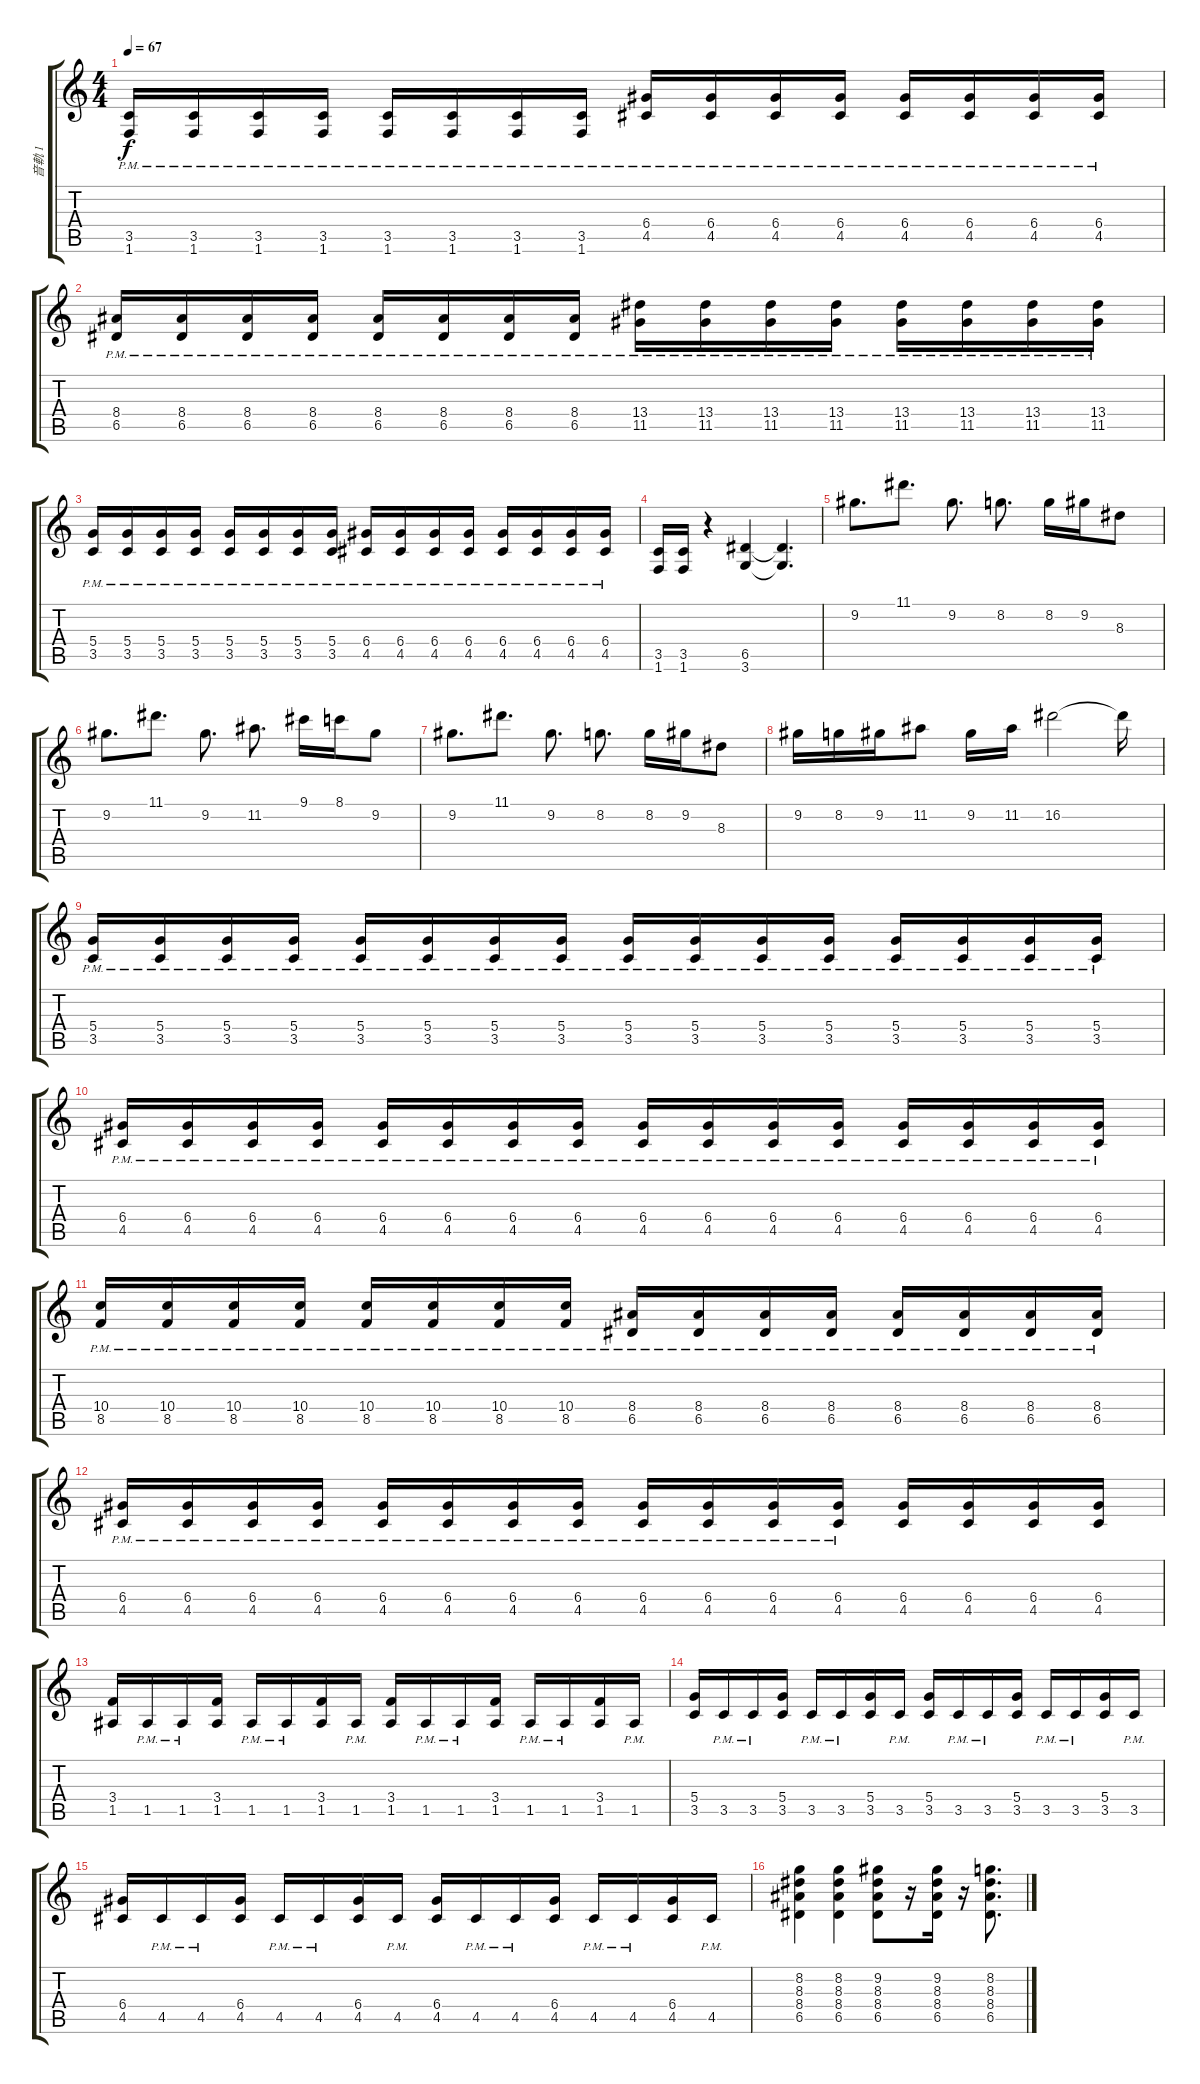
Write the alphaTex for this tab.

\track ("音軌 1" "音軌 1") {instrument overdrivenguitar}
\staff {score tabs}
\tuning (E4 B3 G3 D3 A2 E2) {hide}
\ts (4 4)
\tempo 67
\clef g2
\ks c
(3.5{pm} 1.6{pm}).16{dy f instrument overdrivenguitar} (3.5{pm} 1.6{pm}).16 (3.5{pm} 1.6{pm}).16 (3.5{pm} 1.6{pm}).16 (3.5{pm} 1.6{pm}).16 (3.5{pm} 1.6{pm}).16 (3.5{pm} 1.6{pm}).16 (3.5{pm} 1.6{pm}).16 (6.4{pm} 4.5{pm}).16 (6.4{pm} 4.5{pm}).16 (6.4{pm} 4.5{pm}).16 (6.4{pm} 4.5{pm}).16 (6.4{pm} 4.5{pm}).16 (6.4{pm} 4.5{pm}).16 (6.4{pm} 4.5{pm}).16 (6.4{pm} 4.5{pm}).16 |
(8.4{pm} 6.5{pm}).16 (8.4{pm} 6.5{pm}).16 (8.4{pm} 6.5{pm}).16 (8.4{pm} 6.5{pm}).16 (8.4{pm} 6.5{pm}).16 (8.4{pm} 6.5{pm}).16 (8.4{pm} 6.5{pm}).16 (8.4{pm} 6.5{pm}).16 (13.4{pm} 11.5{pm}).16 (13.4{pm} 11.5{pm}).16 (13.4{pm} 11.5{pm}).16 (13.4{pm} 11.5{pm}).16 (13.4{pm} 11.5{pm}).16 (13.4{pm} 11.5{pm}).16 (13.4{pm} 11.5{pm}).16 (13.4{pm} 11.5{pm}).16 |
(5.4{pm} 3.5{pm}).16 (5.4{pm} 3.5{pm}).16 (5.4{pm} 3.5{pm}).16 (5.4{pm} 3.5{pm}).16 (5.4{pm} 3.5{pm}).16 (5.4{pm} 3.5{pm}).16 (5.4{pm} 3.5{pm}).16 (5.4{pm} 3.5{pm}).16 (6.4{pm} 4.5{pm}).16 (6.4{pm} 4.5{pm}).16 (6.4{pm} 4.5{pm}).16 (6.4{pm} 4.5{pm}).16 (6.4{pm} 4.5{pm}).16 (6.4{pm} 4.5{pm}).16 (6.4{pm} 4.5{pm}).16 (6.4{pm} 4.5{pm}).16 |
(3.5 1.6).16 (3.5 1.6).16 r.4 (6.5 3.6).4 (6.5{t} 3.6{t}).4{d} |
9.2.8{d} 11.1.8{d} 9.2.8{d} 8.2.8{d} 8.2.16 9.2.16 8.3.8 |
9.2.8{d} 11.1.8{d} 9.2.8{d} 11.2.8{d} 9.1.16 8.1.16 9.2.8 |
9.2.8{d} 11.1.8{d} 9.2.8{d} 8.2.8{d} 8.2.16 9.2.16 8.3.8 |
9.2.16 8.2.16 9.2.16 11.2.8 9.2.16 11.2.16 16.2.2 16.2{t}.16 |
(5.4{pm} 3.5{pm}).16 (5.4{pm} 3.5{pm}).16 (5.4{pm} 3.5{pm}).16 (5.4{pm} 3.5{pm}).16 (5.4{pm} 3.5{pm}).16 (5.4{pm} 3.5{pm}).16 (5.4{pm} 3.5{pm}).16 (5.4{pm} 3.5{pm}).16 (5.4{pm} 3.5{pm}).16 (5.4{pm} 3.5{pm}).16 (5.4{pm} 3.5{pm}).16 (5.4{pm} 3.5{pm}).16 (5.4{pm} 3.5{pm}).16 (5.4{pm} 3.5{pm}).16 (5.4{pm} 3.5{pm}).16 (5.4{pm} 3.5{pm}).16 |
(6.4{pm} 4.5{pm}).16 (6.4{pm} 4.5{pm}).16 (6.4{pm} 4.5{pm}).16 (6.4{pm} 4.5{pm}).16 (6.4{pm} 4.5{pm}).16 (6.4{pm} 4.5{pm}).16 (6.4{pm} 4.5{pm}).16 (6.4{pm} 4.5{pm}).16 (6.4{pm} 4.5{pm}).16 (6.4{pm} 4.5{pm}).16 (6.4{pm} 4.5{pm}).16 (6.4{pm} 4.5{pm}).16 (6.4{pm} 4.5{pm}).16 (6.4{pm} 4.5{pm}).16 (6.4{pm} 4.5{pm}).16 (6.4{pm} 4.5{pm}).16 |
(10.4{pm} 8.5{pm}).16 (10.4{pm} 8.5{pm}).16 (10.4{pm} 8.5{pm}).16 (10.4{pm} 8.5{pm}).16 (10.4{pm} 8.5{pm}).16 (10.4{pm} 8.5{pm}).16 (10.4{pm} 8.5{pm}).16 (10.4{pm} 8.5{pm}).16 (8.4{pm} 6.5{pm}).16 (8.4{pm} 6.5{pm}).16 (8.4{pm} 6.5{pm}).16 (8.4{pm} 6.5{pm}).16 (8.4{pm} 6.5{pm}).16 (8.4{pm} 6.5{pm}).16 (8.4{pm} 6.5{pm}).16 (8.4{pm} 6.5{pm}).16 |
(6.4{pm} 4.5{pm}).16 (6.4{pm} 4.5{pm}).16 (6.4{pm} 4.5{pm}).16 (6.4{pm} 4.5{pm}).16 (6.4{pm} 4.5{pm}).16 (6.4{pm} 4.5{pm}).16 (6.4{pm} 4.5{pm}).16 (6.4{pm} 4.5{pm}).16 (6.4{pm} 4.5{pm}).16 (6.4{pm} 4.5{pm}).16 (6.4{pm} 4.5{pm}).16 (6.4{pm} 4.5{pm}).16 (6.4 4.5).16 (6.4 4.5).16 (6.4 4.5).16 (6.4 4.5).16 |
(3.4 1.5).16 1.5{pm}.16 1.5{pm}.16 (3.4 1.5).16 1.5{pm}.16 1.5{pm}.16 (3.4 1.5).16 1.5{pm}.16 (3.4 1.5).16 1.5{pm}.16 1.5{pm}.16 (3.4 1.5).16 1.5{pm}.16 1.5{pm}.16 (3.4 1.5).16 1.5{pm}.16 |
(5.4 3.5).16 3.5{pm}.16 3.5{pm}.16 (5.4 3.5).16 3.5{pm}.16 3.5{pm}.16 (5.4 3.5).16 3.5{pm}.16 (5.4 3.5).16 3.5{pm}.16 3.5{pm}.16 (5.4 3.5).16 3.5{pm}.16 3.5{pm}.16 (5.4 3.5).16 3.5{pm}.16 |
(6.4 4.5).16 4.5{pm}.16 4.5{pm}.16 (6.4 4.5).16 4.5{pm}.16 4.5{pm}.16 (6.4 4.5).16 4.5{pm}.16 (6.4 4.5).16 4.5{pm}.16 4.5{pm}.16 (6.4 4.5).16 4.5{pm}.16 4.5{pm}.16 (6.4 4.5).16 4.5{pm}.16 |
(8.2 8.3 8.4 6.5).4 (8.2 8.3 8.4 6.5).4 (9.2 8.3 8.4 6.5).8 r.16 (9.2 8.3 8.4 6.5).16 r.16 (8.2 8.3 8.4 6.5).8{d}
